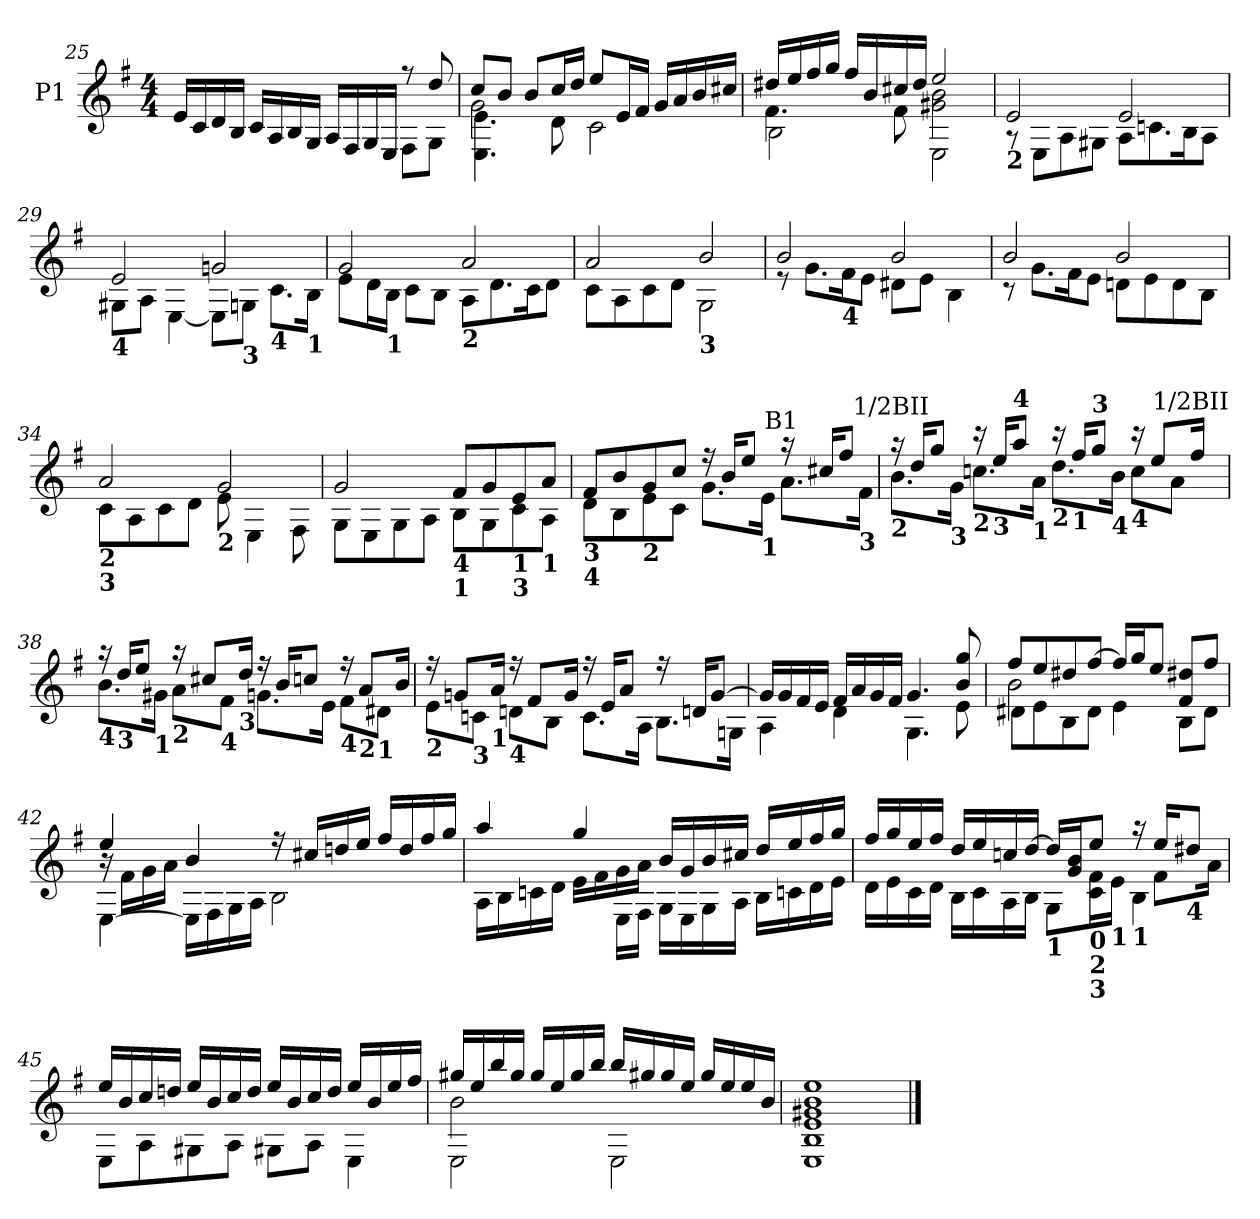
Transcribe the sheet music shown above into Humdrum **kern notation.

**kern
*part1
*staff1
*I"P1
!!LO:LB:g=z
*clefG2
*ITrd7c12
*k[f#]
*G:
*M4/4
=25
*^
2.ryy	16Ei/LL
.	16Ci/
.	16Di/
.	16BBi/JJ
.	16Ci/LL
.	16AAi/
.	16BBi/
.	16GGi/JJ
.	16AAi/LL
.	16FF#i/
.	16GGi/
.	16EEi/JJ
8r	8FF#i\L
8di/	8GGi\J
=26	=26
*	*^
8ci/L	2Gi\	4.EEi\ 4.Ei
8Bi/J	.	.
8Bi/L	.	.
16ci/L	.	8Di\
16di/JJ	.	.
8ei/L	2ryy	2Ci\
16Ei/L	.	.
16F#i/JJ	.	.
16Gi/LL	.	.
16Ai/	.	.
16Bi/	.	.
16c#Xi/JJ	.	.
=27	=27	=27
16d#Xi/LL	4.F#i\	2BBi\
16ei/	.	.
16f#i/	.	.
16gi/JJ	.	.
16f#i/LL	.	.
16Bi/	.	.
16c#Xi/	8F#i\	.
16d#i/JJ	.	.
2ei/	2G#Xi\ 2Bi	2EEi\
!!LO:LB:g=z	!!	!!
=28	=28	=28
!LO:TX:b:B:t=2	!	!
*	*v	*v
2Ei/	8r
.	8EEi\L
.	8AAi\
.	8GG#Xi\J
2Ei/	8AAi\L
.	8.Cni\
.	16BBi\k
.	8AAi\J
=29	=29
!LO:TX:b:B:t=4	!
2Ei/	8GG#Xi\L
.	8AAi\J
.	[<4EEi\
2Gni/	8EEi\L]
!	!LO:TX:b:B:t=3
.	8GGni\J
!	!LO:TX:b:B:t=4
.	8.Ci\L
!	!LO:TX:b:B:t=1
.	16BBi\Jk
=30	=30
2Gi/	8Ei\L
.	16Di\L
!	!LO:TX:b:B:t=1
.	16BBi\JJ
.	8Ci\L
.	8BBi\J
!LO:TX:b:B:t=2	!
2Ai/	8AAi\L
.	8.Di\
.	16Ci\k
.	8Di\J
=31	=31
2Ai/	8Ci\L
.	8AAi\
.	8Ci\
.	8Di\J
!LO:TX:b:B:t=3	!
2Bi/	2GGi\
!!LO:LB:g=z	!!
=32	=32
2Bi/	8r
.	8.Gi\L
!	!LO:TX:b:B:t=4
.	16F#i\k
.	8Ei\J
2Bi/	8D#Xi\L
.	8Ei\J
.	4BBi\
=33	=33
2Bi/	8r
.	8.Gi\L
.	16F#i\k
.	8Ei\J
2Bi/	8Dni\L
.	8Ei\
.	8Di\
.	8BBi\J
=34	=34
!LO:TX:b:B:t=2	!
!LO:TX:b:B:t=3	!
2Ai/	8Ci\L
.	8AAi\
.	8Ci\
.	8Di\J
!LO:TX:b:B:t=2	!
2Gi/	8Ei\
.	4EEi\
.	8FF#i\
=35	=35
2Gi/	8GGi\L
.	8EEi\
.	8GGi\
.	8AAi\J
!LO:TX:b:B:t=4	!
!LO:TX:b:B:t=1	!
8F#i/L	8BBi\L
8Gi/	8GGi\
!LO:TX:b:B:t=1	!
!LO:TX:b:B:t=3	!
8Ei/	8Ci\
!LO:TX:b:B:t=1	!
8Ai/J	8AAi\J
!!LO:LB:g=z	!!
=36	=36
!LO:TX:b:B:t=3	!
!LO:TX:b:B:t=4	!
8F#i/L	8Di\L
8Bi/	8BBi\
!LO:TX:b:B:t=2	!
8Gi/	8Ei\
8ci/J	8Ci\J
16r	8.Gi\L
16Bi/KL	.
8ei/J	.
!	!LO:TX:b:B:t=1
.	16Ei\Jk
!LO:TX:a:cj:t=B1	!
16r	8.Ai\L
16c#Xi/KL	.
8f#i/J	.
!	!LO:TX:b:B:t=3
.	16F#i\Jk
=37	=37
!LO:TX:a:cj:t=1/2BII	!
!LO:TX:b:B:t=2	!
16r	8.Bi\L
16di/KL	.
8gi/J	.
!	!LO:TX:b:B:t=3
.	16Gi\Jk
!LO:TX:b:B:t=2	!
16r	8.cni\L
!LO:TX:b:B:t=3	!
16ei/KL	.
!LO:TX:a:B:t=4	!
8ai/J	.
!	!LO:TX:b:B:t=1
.	16Ai\Jk
!LO:TX:b:B:t=2	!
16r	8.di\L
!LO:TX:b:B:t=1	!
16f#i/KL	.
!LO:TX:B:t=3	!
8gi/J	.
!	!LO:TX:b:B:t=4
.	16Bi\Jk
!LO:TX:b:B:t=4	!
16r	8ci\L
8ei/L	.
.	8Ai\J
!LO:TX:a:cj:t=1/2BII	!
16f#i/Jk	.
!!LO:LB:g=z	!!
=38	=38
!LO:TX:b:B:t=4	!
16r	8.Bi\L
!LO:TX:b:B:t=3	!
16di/KL	.
8ei/J	.
!	!LO:TX:b:B:t=1
.	16G#Xi\Jk
!LO:TX:b:B:t=2	!
16r	8Ai\L
8c#Xi/L	.
!	!LO:TX:b:B:t=4
.	8F#i\J
!LO:TX:b:B:t=3	!
16di/Jk	.
16r	8.Gni\L
16Bi/KL	.
8cni/J	.
.	16Ei\Jk
!LO:TX:b:B:t=4	!
16r	8F#i\L
!LO:TX:b:B:t=2	!
8Ai/L	.
!	!LO:TX:b:B:t=1
.	8D#Xi\J
16Bi/Jk	.
=39	=39
!LO:TX:b:B:t=2	!
16r	8Ei\L
8Gni/L	.
!	!LO:TX:b:B:t=3
.	8Cni\J
!LO:TX:b:B:t=1	!
16Ai/Jk	.
!LO:TX:b:B:t=4	!
16r	8Dni\L
8F#i/L	.
.	8BBi\J
16Gi/Jk	.
16r	8.Ci\L
16Ei/KL	.
8Ai/J	.
.	16AAi\Jk
16r	8.BBi\L
16Dni/KL	.
[>8Gi/J	.
.	16GGni\Jk
!!LO:LB:g=z	!!
=40	=40
*	*^
16Gi/LL]	2ryy	4AAi\
16Gi/	.	.
16F#i/	.	.
16Ei/JJ	.	.
16F#i/LL	.	4Di\
16Ai/	.	.
16Gi/	.	.
16F#i/JJ	.	.
4.Gi/	2ryy	4.GGi\
8Bi/ 8gi	.	8Ei\
=41	=41	=41
8f#i/L	2Bi\	8D#Xi\L
8ei/	.	8Ei\
8d#Xi/	.	8BBi\
[>8f#i/J	.	8D#i\J
16f#i/LL]	2ryy	4Ei\
16gi/J	.	.
8ei/J	.	.
8F#i/ 8d#XiL	.	8BBi\L
8f#i/J	.	8D#i\J
=42	=42	=42
4ei/	16r	[<4EEi\
.	16F#i\LL	.
.	16Gi\	.
.	16Ai\JJ	.
4Bi/	16EEi\LL]	4ryy
.	16FF#i\	.
.	16GGi\	.
.	16AAi\JJ	.
16r	2BBi\	2ryy
16c#Xi/LL	.	.
16dni/	.	.
16ei/JJ	.	.
16f#i/LL	.	.
16di/	.	.
16f#i/	.	.
16gi/JJ	.	.
!!LO:LB:g=z	!!	!!
=43	=43	=43
4ai/	16AAi\LL	4ryy
.	16BBi\	.
.	16Cni\	.
.	16Di\JJ	.
4gi/	16Ei\LL	8ryy
.	16F#i/	.
.	16Gi\	16EEi\LL
.	16Ai\JJ	16FF#i\JJ
16Bi/LL	2ryy	16GGi\LL
16Gi/	.	16EEi\
16Bi/	.	16GGi\
16c#Xi/JJ	.	16AAi\JJ
16di/LL	.	16BBi\LL
16ei/	.	16Cni\
16f#i/	.	16Di\
16gi/JJ	.	16Ei\JJ
=44	=44	=44
16f#i/LL	2ryy	16Di\LL
16gi/	.	16Ei\
16ei/	.	16Ci\
16f#i/JJ	.	16Di\JJ
16di/LL	.	16BBi\LL
16ei/	.	16Ci\
16cni/	.	16AAi\
[>16di/JJ	.	16BBi\JJ
!LO:TX:b:B:t=1	!	!
16di/LL]	8GGi\L	4ryy
16Gi/ 16BiJ	.	.
!LO:TX:b:B:t=0	!	!
!LO:TX:b:B:t=2	!	!
!LO:TX:b:B:t=3	!	!
8ei/J	16Ci\ 16F#iL	.
!	!LO:TX:b:B:t=1	!
.	16Ei\JJ	.
!LO:TX:b:B:t=1	!	!
16r	16ryy	4BBi\
16ei/KL	8F#i\L	.
!LO:TX:b:B:t=4	!	!
8d#Xi/J	.	.
.	16Ai\Jk	.
!!LO:LB:g=z	!!	!!
=45	=45	=45
16ei/LL	8EEi\L	2ryy
16Bi/	.	.
16ci/	8AAi\	.
16dni/JJ	.	.
16ei/LL	8GG#Xi\	.
16Bi/	.	.
16ci/	8AAi\J	.
16di/JJ	.	.
16ei/LL	2ryy	8GG#Xi\L
16Bi/	.	.
16ci/	.	8AAi\J
16di/JJ	.	.
16ei/LL	.	4EEi\
16Bi/	.	.
16ei/	.	.
16f#i/JJ	.	.
=46	=46	=46
16g#Xi/LL	2Bi\	2EEi\
16ei/	.	.
16bi/	.	.
16g#i/JJ	.	.
16g#i/LL	.	.
16ei/	.	.
16g#i/	.	.
16bi/JJ	.	.
16bi/LL	2ryy	2EEi\
16g#Xi/	.	.
16g#i/	.	.
16ei/JJ	.	.
16g#i/LL	.	.
16ei/	.	.
16ei/	.	.
16Bi/JJ	.	.
*	*v	*v
=47	=47
1G#Xi 1Bi 1ei	1EEi 1BBi 1Ei
*v	*v
==
*-
